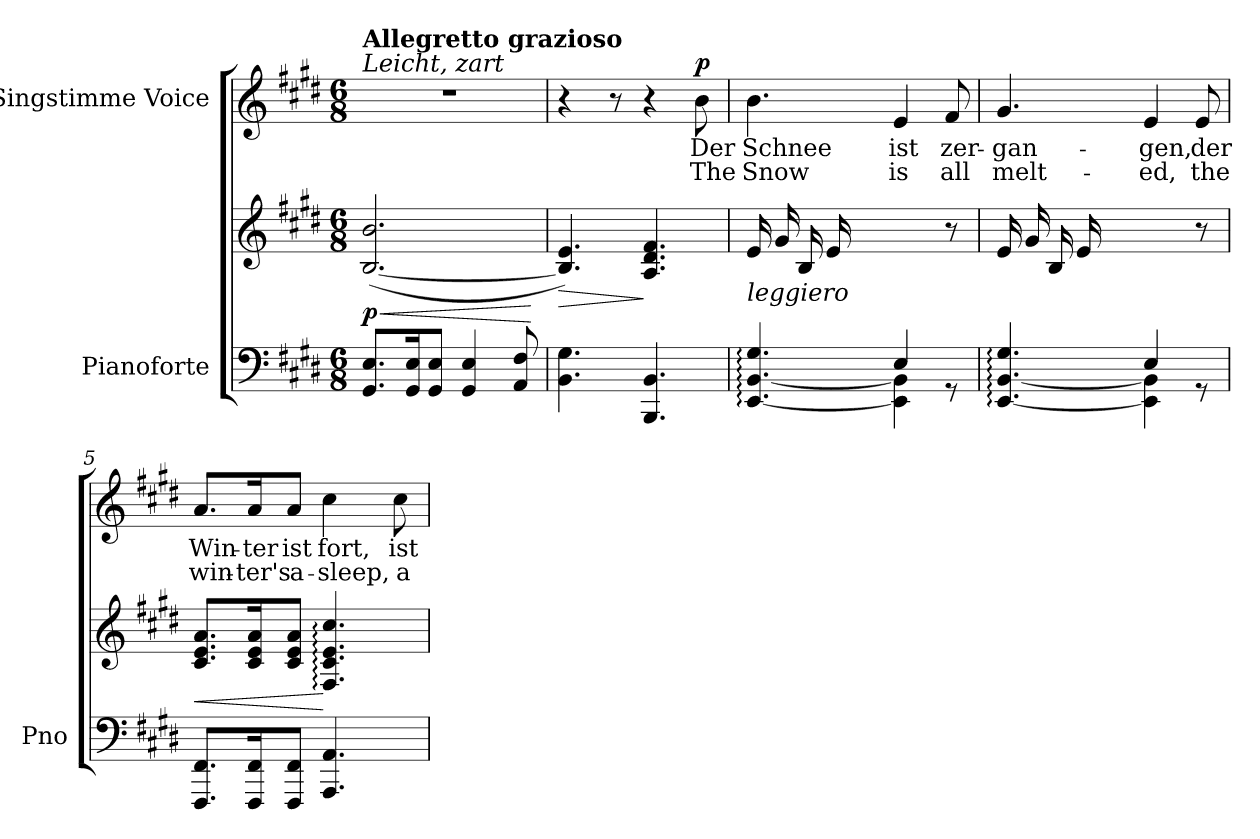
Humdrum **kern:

**kern	**kern	**dynam	**kern	**text	**text	**dynam
*part2	*part2	*part2	*part1	*part1	*part1	*part1
*staff3	*staff2	*staff2/3	*staff1	*staff1	*staff1	*staff1
*I"Pianoforte	*	*	*I"Singstimme Voice	*	*	*
*I'Pno	*	*	*	*	*	*
*clefF4	*clefG2	*	*clefG2	*	*	*
*k[f#c#g#d#]	*k[f#c#g#d#]	*	*k[f#c#g#d#]	*	*	*
*M6/8	*M6/8	*	*M6/8	*	*	*
=1	=1	=1	=1	=1	=1	=1
!	!	!	!LO:TX:a:i:t=Leicht, zart	!	!	!
!	!	!	!LO:TX:a:B:t=Allegretto grazioso	!	!	!
!	!	!LO:HP:b	!	!	!	!
!	!	!LO:DY:n=1:b	!	!	!	!
8.GG#/ 8.E/L	(>[2.B/ 2.b/	< p	2.r	.	.	.
16GG#/ 16E/K	.	.	.	.	.	.
8GG#/ 8E/J	.	.	.	.	.	.
4GG#/ 4E/	.	.	.	.	.	.
8AA/ 8F#/	.	.	.	.	.	.
.	.	[	.	.	.	.
=2	=2	=2	=2	=2	=2	=2
!	!	!LO:HP:b	!	!	!	!
4.BB\ 4.G#\	4.B/] 4.e/)	>	4r	.	.	.
.	.	.	8r	.	.	.
4.BBB/ 4.BB/	4.A/ 4.d#/ 4.f#/	]	4r	.	.	.
!	!	!	!	!LO:LY:b	!LO:LY:b	!LO:DY:a
.	.	.	8b\	Der	The	p
=3	=3	=3	=3	=3	=3	=3
*^	*	*	*	*	*	*
!LO:TX:a:i:t=leggiero	!	!	!	!	!	!	!
!	!	!	!	!	!LO:LY:b	!LO:LY:b	!
4ryy	[4.EE/: [4.BB/: 4.G#/:	(>16e/LL	.	4.b\	Schnee	Snow	.
.	.	16g#/	.	.	.	.	.
.	.	16B/	.	.	.	.	.
.	.	16e/	.	.	.	.	.
16G#/	.	4.ryy	.	.	.	.	.
16B/JJ	.	.	.	.	.	.	.
!	!	!	!	!	!LO:LY:b	!LO:LY:b	!
4E/)	4EE\] 4BB\]	.	.	4e/	ist	is	.
!	!	!	!	!	!LO:LY:b	!LO:LY:b	!
8ryy	8rGG	8r	.	8f#/	zer-	all	.
=4	=4	=4	=4	=4	=4	=4	=4
!	!	!	!	!	!LO:LY:b	!LO:LY:b	!
4ryy	[4.EE/: [4.BB/: 4.G#/:	(>16e/LL	.	4.g#/	-gan-	melt-	.
.	.	16g#/	.	.	.	.	.
.	.	16B/	.	.	.	.	.
.	.	16e/	.	.	.	.	.
16G#/	.	4.ryy	.	.	.	.	.
16B/JJ	.	.	.	.	.	.	.
!	!	!	!	!	!LO:LY:b	!LO:LY:b	!
4E/)	4EE\] 4BB\]	.	.	4e/	-gen,	-ed,	.
!	!	!	!	!	!LO:LY:b	!LO:LY:b	!
8ryy	8rGG	8r	.	8e/	der	the	.
!!LO:LB:g=z
=5	=5	=5	=5	=5	=5	=5	=5
!	!	!	!LO:HP:b	!	!LO:LY:b	!LO:LY:b	!
*v	*v	*^	*	*	*	*	*
8.FFF#/ 8.FF#/L	8.c#/ 8.e/ 8.a/L	4rcyy	<	8.a/L	Win-	win-	.
!	!	!	!	!	!LO:LY:b	!LO:LY:b	!
16FFF#/ 16FF#/K	16c#/ 16e/ 16a/K	.	.	16a/K	-ter	-ter's	.
!	!	!	!	!	!LO:LY:b	!LO:LY:b	!
8FFF#/ 8FF#/J	8c#/ 8e/ 8a/J	8rcyy	.	8a/J	ist	a-	.
!	!	!	!	!	!LO:LY:b	!LO:LY:b	!
4.AAA/ 4.AA/	4.F#/: 4.c#/: 4.e/: 4.cc#/:	8rddyy	[	4cc#\	fort,	-sleep,	.
.	.	8rddyy	.	.	.	.	.
!	!	!	!	!	!LO:LY:b	!LO:LY:b	!
.	.	8rddyy	.	8cc#\	ist	a-	.
*	*v	*v	*	*	*	*	*
=	=	=	=	=	=	=
*-	*-	*-	*-	*-	*-	*-
